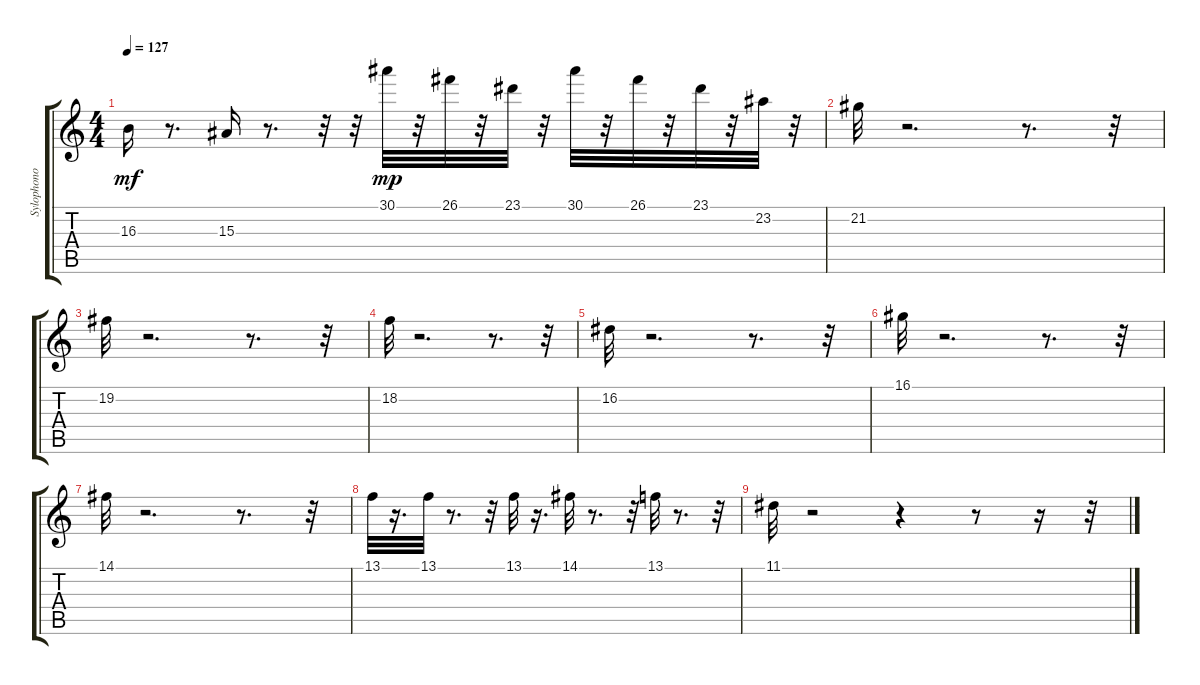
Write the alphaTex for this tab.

\track ("Sylophono" "Sylophono") {instrument xylophone}
\staff {score tabs}
\tuning (E4 B3 G3 D3 A2 E2) {hide}
\ts (4 4)
\tempo 127
\clef g2
\ks c
16.3.16{dy mf} r.8{d} 15.3.16 r.8{d} r.32 r.32 30.1.32{dy mp} r.32 26.1.32 r.32 23.1.32 r.32 30.1.32 r.32 26.1.32 r.32 23.1.32 r.32 23.2.32 r.32 |
21.2.32 r.2{d} r.8{d} r.32 |
19.2.32 r.2{d} r.8{d} r.32 |
18.2.32 r.2{d} r.8{d} r.32 |
16.2.32 r.2{d} r.8{d} r.32 |
16.1.32 r.2{d} r.8{d} r.32 |
14.1.32 r.2{d} r.8{d} r.32 |
13.1.32 r.16{d} 13.1.32 r.8{d} r.32 13.1.32 r.16{d} 14.1.32 r.8{d} r.32 13.1.32 r.8{d} r.32 |
11.1.32 r.2 r.4 r.8 r.16 r.32
